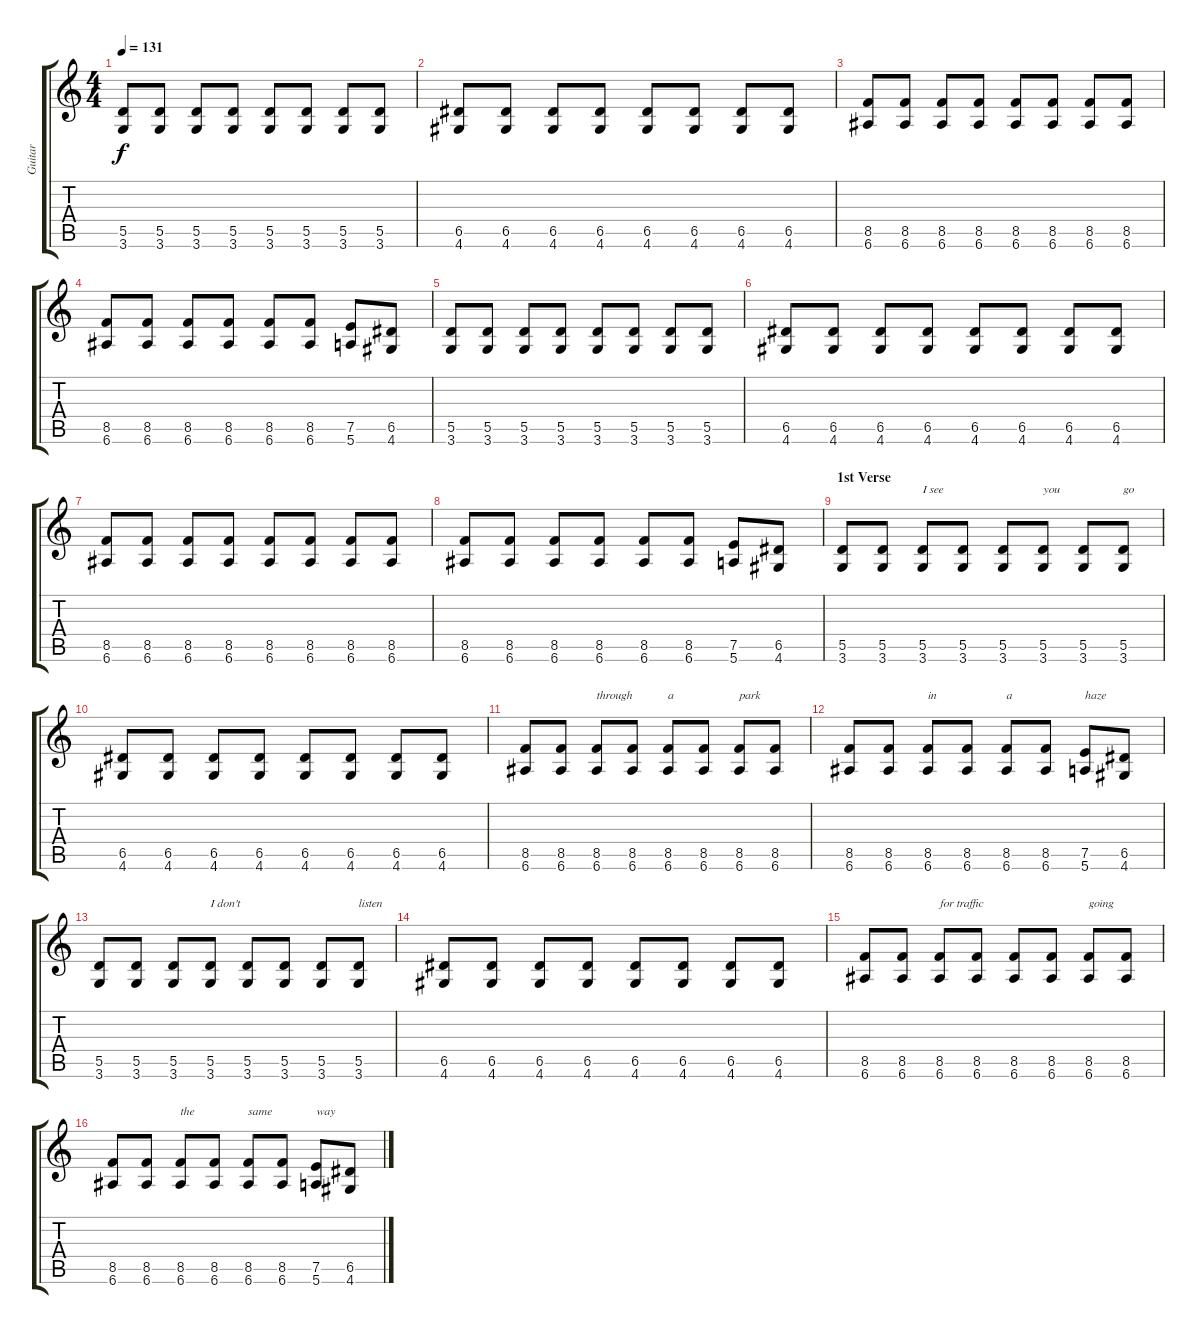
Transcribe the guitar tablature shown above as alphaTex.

\track ("Guitar" "Guitar") {instrument overdrivenguitar}
\staff {score tabs}
\tuning (E4 B3 G3 D3 A2 E2) {hide}
\ts (4 4)
\tempo 131
\clef g2
\ks c
(5.5 3.6).8{dy f} (5.5 3.6).8 (5.5 3.6).8 (5.5 3.6).8 (5.5 3.6).8 (5.5 3.6).8 (5.5 3.6).8 (5.5 3.6).8 |
(6.5 4.6).8 (6.5 4.6).8 (6.5 4.6).8 (6.5 4.6).8 (6.5 4.6).8 (6.5 4.6).8 (6.5 4.6).8 (6.5 4.6).8 |
(8.5 6.6).8 (8.5 6.6).8 (8.5 6.6).8 (8.5 6.6).8 (8.5 6.6).8 (8.5 6.6).8 (8.5 6.6).8 (8.5 6.6).8 |
(8.5 6.6).8 (8.5 6.6).8 (8.5 6.6).8 (8.5 6.6).8 (8.5 6.6).8 (8.5 6.6).8 (7.5 5.6).8 (6.5 4.6).8 |
(5.5 3.6).8 (5.5 3.6).8 (5.5 3.6).8 (5.5 3.6).8 (5.5 3.6).8 (5.5 3.6).8 (5.5 3.6).8 (5.5 3.6).8 |
(6.5 4.6).8 (6.5 4.6).8 (6.5 4.6).8 (6.5 4.6).8 (6.5 4.6).8 (6.5 4.6).8 (6.5 4.6).8 (6.5 4.6).8 |
(8.5 6.6).8 (8.5 6.6).8 (8.5 6.6).8 (8.5 6.6).8 (8.5 6.6).8 (8.5 6.6).8 (8.5 6.6).8 (8.5 6.6).8 |
(8.5 6.6).8 (8.5 6.6).8 (8.5 6.6).8 (8.5 6.6).8 (8.5 6.6).8 (8.5 6.6).8 (7.5 5.6).8 (6.5 4.6).8 |
\section ("" "1st Verse")
(5.5 3.6).8 (5.5 3.6).8 (5.5 3.6).8{txt "I see "} (5.5 3.6).8 (5.5 3.6).8 (5.5 3.6).8{txt "you"} (5.5 3.6).8 (5.5 3.6).8{txt "go"} |
(6.5 4.6).8 (6.5 4.6).8 (6.5 4.6).8 (6.5 4.6).8 (6.5 4.6).8 (6.5 4.6).8 (6.5 4.6).8 (6.5 4.6).8 |
(8.5 6.6).8 (8.5 6.6).8 (8.5 6.6).8{txt "through "} (8.5 6.6).8 (8.5 6.6).8{txt "a"} (8.5 6.6).8 (8.5 6.6).8{txt "park"} (8.5 6.6).8 |
(8.5 6.6).8 (8.5 6.6).8 (8.5 6.6).8{txt "in"} (8.5 6.6).8 (8.5 6.6).8{txt "a"} (8.5 6.6).8 (7.5 5.6).8{txt "haze"} (6.5 4.6).8 |
(5.5 3.6).8 (5.5 3.6).8 (5.5 3.6).8 (5.5 3.6).8{txt "I don't"} (5.5 3.6).8 (5.5 3.6).8 (5.5 3.6).8 (5.5 3.6).8{txt "listen"} |
(6.5 4.6).8 (6.5 4.6).8 (6.5 4.6).8 (6.5 4.6).8 (6.5 4.6).8 (6.5 4.6).8 (6.5 4.6).8 (6.5 4.6).8 |
(8.5 6.6).8 (8.5 6.6).8 (8.5 6.6).8{txt "for traffic"} (8.5 6.6).8 (8.5 6.6).8 (8.5 6.6).8 (8.5 6.6).8{txt "going"} (8.5 6.6).8 |
(8.5 6.6).8 (8.5 6.6).8 (8.5 6.6).8{txt "the"} (8.5 6.6).8 (8.5 6.6).8{txt "same"} (8.5 6.6).8 (7.5 5.6).8{txt "way"} (6.5 4.6).8
